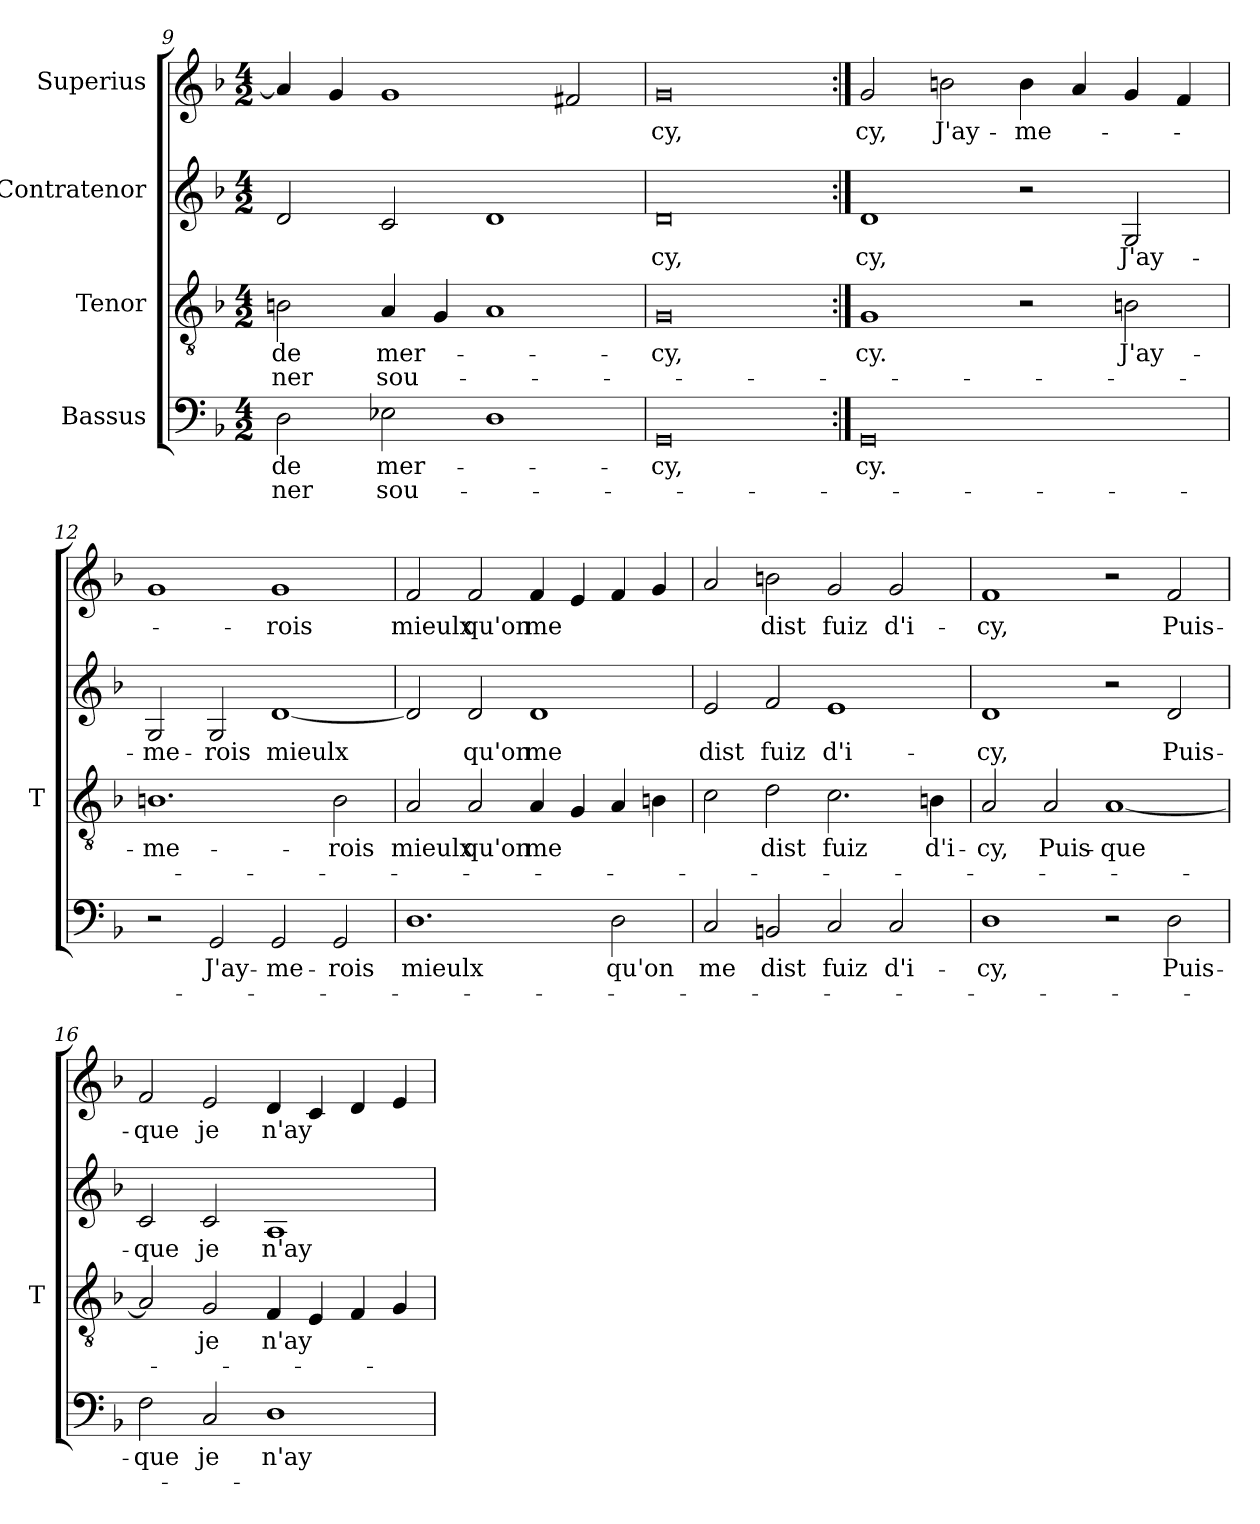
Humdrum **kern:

**kern	**text	**text	**kern	**text	**text	**kern	**text	**kern	**text
*part4	*part4	*part4	*part3	*part3	*part3	*part2	*part2	*part1	*part1
*staff4	*staff4	*staff4	*staff3	*staff3	*staff3	*staff2	*staff2	*staff1	*staff1
*I"Bassus	*	*	*I"Tenor	*	*	*I"Contratenor	*	*I"Superius	*
*	*	*	*I'T	*	*	*	*	*	*
*clefF4	*	*	*clefGv2	*	*	*clefG2	*	*clefG2	*
*k[b-]	*	*	*k[b-]	*	*	*k[b-]	*	*k[b-]	*
*M4/2	*	*	*M4/2	*	*	*M4/2	*	*M4/2	*
=9	=9	=9	=9	=9	=9	=9	=9	=9	=9
2D	-de	-ner	2Bn	-de	-ner	2d	.	4a]	.
.	.	.	.	.	.	.	.	4g	.
2E-X	mer-	sou-	4A	mer-	sou-	2c	.	1g	.
.	.	.	4G	.	.	.	.	.	.
1D	.	.	1A	.	.	1d	.	.	.
.	.	.	.	.	.	.	.	2f#X	.
=10	=10	=10	=10	=10	=10	=10	=10	=10	=10
0GG	-cy,	.	0G	-cy,	.	0d	-cy,	0g	-cy,
=11:|!	=11:|!	=11:|!	=11:|!	=11:|!	=11:|!	=11:|!	=11:|!	=11:|!	=11:|!
0GG	-cy.	.	1G	-cy.	.	1d	-cy,	2g	-cy,
.	.	.	.	.	.	.	.	2b	J'ay-
.	.	.	2r	.	.	2r	.	4b	me-
.	.	.	.	.	.	.	.	4a	.
.	.	.	2Bn	J'ay-	.	2G	J'ay-	4g	.
.	.	.	.	.	.	.	.	4f	.
=12	=12	=12	=12	=12	=12	=12	=12	=12	=12
2r	.	.	1.Bn	me-	.	2G	me-	1g	.
2GG	J'ay-	.	.	.	.	2G	-rois	.	.
2GG	me-	.	.	.	.	[1d	-mieulx	1g	-rois
2GG	-rois	.	2B	-rois	.	.	.	.	.
=13	=13	=13	=13	=13	=13	=13	=13	=13	=13
1.D	-mieulx	.	2A	-mieulx	.	2d]	.	2f	-mieulx
.	.	.	2A	-qu'on	.	2d	-qu'on	2f	-qu'on
.	.	.	4A	-me	.	1d	-me	4f	-me
.	.	.	4G	.	.	.	.	4e	.
2D	-qu'on	.	4A	.	.	.	.	4f	.
.	.	.	4Bn	.	.	.	.	4g	.
=14	=14	=14	=14	=14	=14	=14	=14	=14	=14
2C	-me	.	2c	.	.	2e	-dist	2a	.
2BB	-dist	.	2d	-dist	.	2f	-fuiz	2b	-dist
2C	-fuiz	.	2.c	-fuiz	.	1e	d'i-	2g	-fuiz
2C	d'i-	.	.	.	.	.	.	2g	d'i-
.	.	.	4Bn	d'i-	.	.	.	.	.
=15	=15	=15	=15	=15	=15	=15	=15	=15	=15
1D	-cy,	.	2A	-cy,	.	1d	-cy,	1f	-cy,
.	.	.	2A	Puis-	.	.	.	.	.
2r	.	.	[1A	-que	.	2r	.	2r	.
2D	Puis-	.	.	.	.	2d	Puis-	2f	Puis-
=16	=16	=16	=16	=16	=16	=16	=16	=16	=16
2F	-que	.	2A]	.	.	2c	-que	2f	-que
2C	-je	.	2G	-je	.	2c	-je	2e	-je
1D	-n'ay	.	4F	-n'ay	.	1A	-n'ay	4d	-n'ay
.	.	.	4E	.	.	.	.	4c	.
.	.	.	4F	.	.	.	.	4d	.
.	.	.	4G	.	.	.	.	4e	.
=	=	=	=	=	=	=	=	=	=
*-	*-	*-	*-	*-	*-	*-	*-	*-	*-
